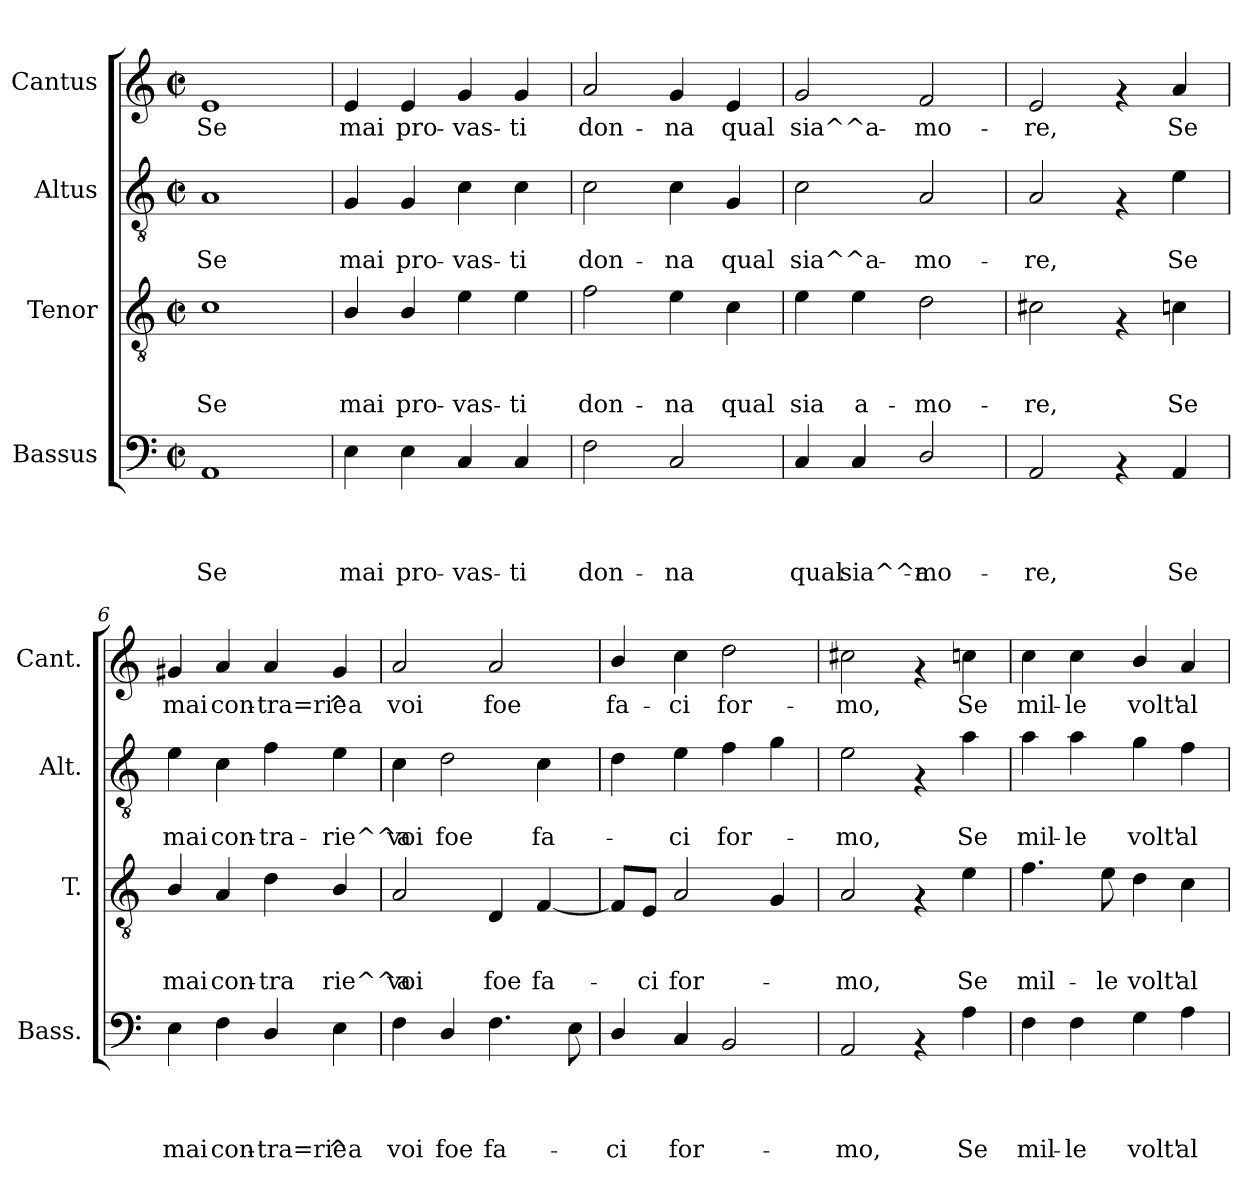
**kern	**text	**text	**text	**text	**kern	**text	**text	**text	**kern	**text	**text	**kern	**text
*part4	*part4	*part4	*part4	*part4	*part3	*part3	*part3	*part3	*part2	*part2	*part2	*part1	*part1
*staff4	*staff4	*staff4	*staff4	*staff4	*staff3	*staff3	*staff3	*staff3	*staff2	*staff2	*staff2	*staff1	*staff1
*I"Bassus	*	*	*	*	*I"Tenor	*	*	*	*I"Altus	*	*	*I"Cantus	*
*I'Bass.	*	*	*	*	*I'T.	*	*	*	*I'Alt.	*	*	*I'Cant.	*
*clefF4	*	*	*	*	*clefGv2	*	*	*	*clefGv2	*	*	*clefG2	*
*k[]	*	*	*	*	*k[]	*	*	*	*k[]	*	*	*k[]	*
*C:	*	*	*	*	*C:	*	*	*	*C:	*	*	*C:	*
*M2/2	*	*	*	*	*M2/2	*	*	*	*M2/2	*	*	*M2/2	*
*met(c|)	*	*	*	*	*met(c|)	*	*	*	*met(c|)	*	*	*met(c|)	*
=1	=1	=1	=1	=1	=1	=1	=1	=1	=1	=1	=1	=1	=1
!	!	!	!	!LO:LY:b	!	!	!	!LO:LY:b	!	!	!LO:LY:b	!	!LO:LY:b
1AA	.	.	.	Se	1c	.	.	Se	1A	.	Se	1e	Se
=2	=2	=2	=2	=2	=2	=2	=2	=2	=2	=2	=2	=2	=2
!	!	!	!	!LO:LY:b	!	!	!	!LO:LY:b	!	!	!LO:LY:b	!	!LO:LY:b
4E\	.	.	.	mai	4B/	.	.	mai	4G/	.	mai	4e/	mai
!	!	!	!	!LO:LY:b	!	!	!	!LO:LY:b	!	!	!LO:LY:b	!	!LO:LY:b
4E\	.	.	.	pro-	4B/	.	.	pro-	4G/	.	pro-	4e/	pro-
!	!	!	!	!LO:LY:b	!	!	!	!LO:LY:b	!	!	!LO:LY:b	!	!LO:LY:b
4C/	.	.	.	-vas-	4e\	.	.	-vas-	4c\	.	-vas-	4g/	-vas-
!	!	!	!	!LO:LY:b	!	!	!	!LO:LY:b	!	!	!LO:LY:b	!	!LO:LY:b
4C/	.	.	.	-ti	4e\	.	.	-ti	4c\	.	-ti	4g/	-ti
=3	=3	=3	=3	=3	=3	=3	=3	=3	=3	=3	=3	=3	=3
!	!	!	!	!LO:LY:b	!	!	!	!LO:LY:b	!	!	!LO:LY:b	!	!LO:LY:b
2F\	.	.	.	don-	2f\	.	.	don-	2c\	.	don-	2a/	don-
!	!	!	!	!LO:LY:b	!	!	!	!LO:LY:b	!	!	!LO:LY:b	!	!LO:LY:b
2C/	.	.	.	-na	4e\	.	.	-na	4c\	.	-na	4g/	-na
!	!	!	!	!	!	!	!	!LO:LY:b	!	!	!LO:LY:b	!	!LO:LY:b
.	.	.	.	.	4c\	.	.	qual	4G/	.	qual	4e/	qual
=4	=4	=4	=4	=4	=4	=4	=4	=4	=4	=4	=4	=4	=4
!	!	!	!	!LO:LY:b	!	!	!	!LO:LY:b	!	!	!LO:LY:b	!	!LO:LY:b
4C/	.	.	.	qual	4e\	.	.	sia	2c\	.	sia^^a-	2g/	sia^^a-
!	!	!	!	!LO:LY:b	!	!	!	!LO:LY:b	!	!	!	!	!
4C/	.	.	.	sia^^a-	4e\	.	.	a-	.	.	.	.	.
!	!	!	!	!LO:LY:b	!	!	!	!LO:LY:b	!	!	!LO:LY:b	!	!LO:LY:b
2D/	.	.	.	-mo-	2d\	.	.	-mo-	2A/	.	-mo-	2f/	-mo-
=5	=5	=5	=5	=5	=5	=5	=5	=5	=5	=5	=5	=5	=5
!	!	!	!	!LO:LY:b	!	!	!	!LO:LY:b	!	!	!LO:LY:b	!	!LO:LY:b
2AA/	.	.	.	-re,	2c#X\	.	.	-re,	2A/	.	-re,	2e/	-re,
4rAA	.	.	.	.	4rF	.	.	.	4rF	.	.	4rf	.
!	!	!	!	!LO:LY:b	!	!	!	!LO:LY:b	!	!	!LO:LY:b	!	!LO:LY:b
4AA/	.	.	.	Se	4cn\	.	.	Se	4e\	.	Se	4a/	Se
=6	=6	=6	=6	=6	=6	=6	=6	=6	=6	=6	=6	=6	=6
!	!	!	!	!LO:LY:b	!	!	!	!LO:LY:b	!	!	!LO:LY:b	!	!LO:LY:b
4E\	.	.	.	mai	4B/	.	.	mai	4e\	.	mai	4g#X/	mai
!	!	!	!	!LO:LY:b	!	!	!	!LO:LY:b	!	!	!LO:LY:b	!	!LO:LY:b
4F\	.	.	.	con-	4A/	.	.	con-	4c\	.	con-	4a/	con-
!	!	!	!	!LO:LY:b	!	!	!	!LO:LY:b	!	!	!LO:LY:b	!	!LO:LY:b
4D/	.	.	.	-tra=rie	4d\	.	.	-tra	4f\	.	-tra-	4a/	-tra=rie
!	!	!	!	!LO:LY:b	!	!	!	!LO:LY:b	!	!	!LO:LY:b	!	!LO:LY:b
4E\	.	.	.	^a	4B/	.	.	rie^^a	4e\	.	-rie^^a	4g#/	^a
!!LO:LB:g=z
=7	=7	=7	=7	=7	=7	=7	=7	=7	=7	=7	=7	=7	=7
!	!	!	!	!LO:LY:b	!	!	!	!LO:LY:b	!	!	!LO:LY:b	!	!LO:LY:b
4F\	.	.	.	voi	2A/	.	.	voi	4c\	.	voi	2a/	voi
!	!	!	!	!LO:LY:b	!	!	!	!	!	!	!LO:LY:b	!	!
4D/	.	.	.	foe	.	.	.	.	2d\	.	foe	.	.
!	!	!	!	!LO:LY:b	!	!	!	!LO:LY:b	!	!	!	!	!LO:LY:b
4.F\	.	.	.	fa-	4D/	.	.	foe	.	.	.	2a/	foe
!	!	!	!	!	!	!	!	!LO:LY:b	!	!	!LO:LY:b	!	!
.	.	.	.	.	[<4F/	.	.	fa-	4c\	.	fa-	.	.
8E\	.	.	.	.	.	.	.	.	.	.	.	.	.
=8	=8	=8	=8	=8	=8	=8	=8	=8	=8	=8	=8	=8	=8
!	!	!	!	!LO:LY:b	!	!	!	!	!	!	!	!	!LO:LY:b
4D/	.	.	.	-ci	8F/L]	.	.	.	4d\	.	.	4b/	fa-
!	!	!	!	!	!	!	!	!LO:LY:b	!	!	!	!	!
.	.	.	.	.	8E/J	.	.	-ci	.	.	.	.	.
!	!	!	!	!LO:LY:b	!	!	!	!LO:LY:b	!	!	!LO:LY:b	!	!LO:LY:b
4C/	.	.	.	for-	2A/	.	.	for-	4e\	.	-ci	4cc\	-ci
!	!	!	!	!	!	!	!	!	!	!	!LO:LY:b	!	!LO:LY:b
2BB/	.	.	.	.	.	.	.	.	4f\	.	for-	2dd\	for-
.	.	.	.	.	4G/	.	.	.	4g\	.	.	.	.
=9	=9	=9	=9	=9	=9	=9	=9	=9	=9	=9	=9	=9	=9
!	!	!	!	!LO:LY:b	!	!	!	!LO:LY:b	!	!	!LO:LY:b	!	!LO:LY:b
2AA/	.	.	.	-mo,	2A/	.	.	-mo,	2e\	.	-mo,	2cc#X\	-mo,
4rAA	.	.	.	.	4rF	.	.	.	4rF	.	.	4rf	.
!	!	!	!	!LO:LY:b	!	!	!	!LO:LY:b	!	!	!LO:LY:b	!	!LO:LY:b
4A\	.	.	.	Se	4e\	.	.	Se	4a\	.	Se	4ccn\	Se
=10	=10	=10	=10	=10	=10	=10	=10	=10	=10	=10	=10	=10	=10
!	!	!	!	!LO:LY:b	!	!	!	!LO:LY:b	!	!	!LO:LY:b	!	!LO:LY:b
4F\	.	.	.	mil-	4.f\	.	.	mil-	4a\	.	mil-	4cc\	mil-
!	!	!	!	!LO:LY:b	!	!	!	!	!	!	!LO:LY:b	!	!LO:LY:b
4F\	.	.	.	-le	.	.	.	.	4a\	.	-le	4cc\	-le
!	!	!	!	!	!	!	!	!LO:LY:b	!	!	!	!	!
.	.	.	.	.	8e\	.	.	-le	.	.	.	.	.
!	!	!	!	!LO:LY:b	!	!	!	!LO:LY:b	!	!	!LO:LY:b	!	!LO:LY:b
4G\	.	.	.	volt'	4d\	.	.	volt'	4g\	.	volt'	4b/	volt'
!	!	!	!	!LO:LY:b	!	!	!	!LO:LY:b	!	!	!LO:LY:b	!	!LO:LY:b
4A\	.	.	.	al	4c\	.	.	al	4f\	.	al	4a/	al
=	=	=	=	=	=	=	=	=	=	=	=	=	=
*-	*-	*-	*-	*-	*-	*-	*-	*-	*-	*-	*-	*-	*-
